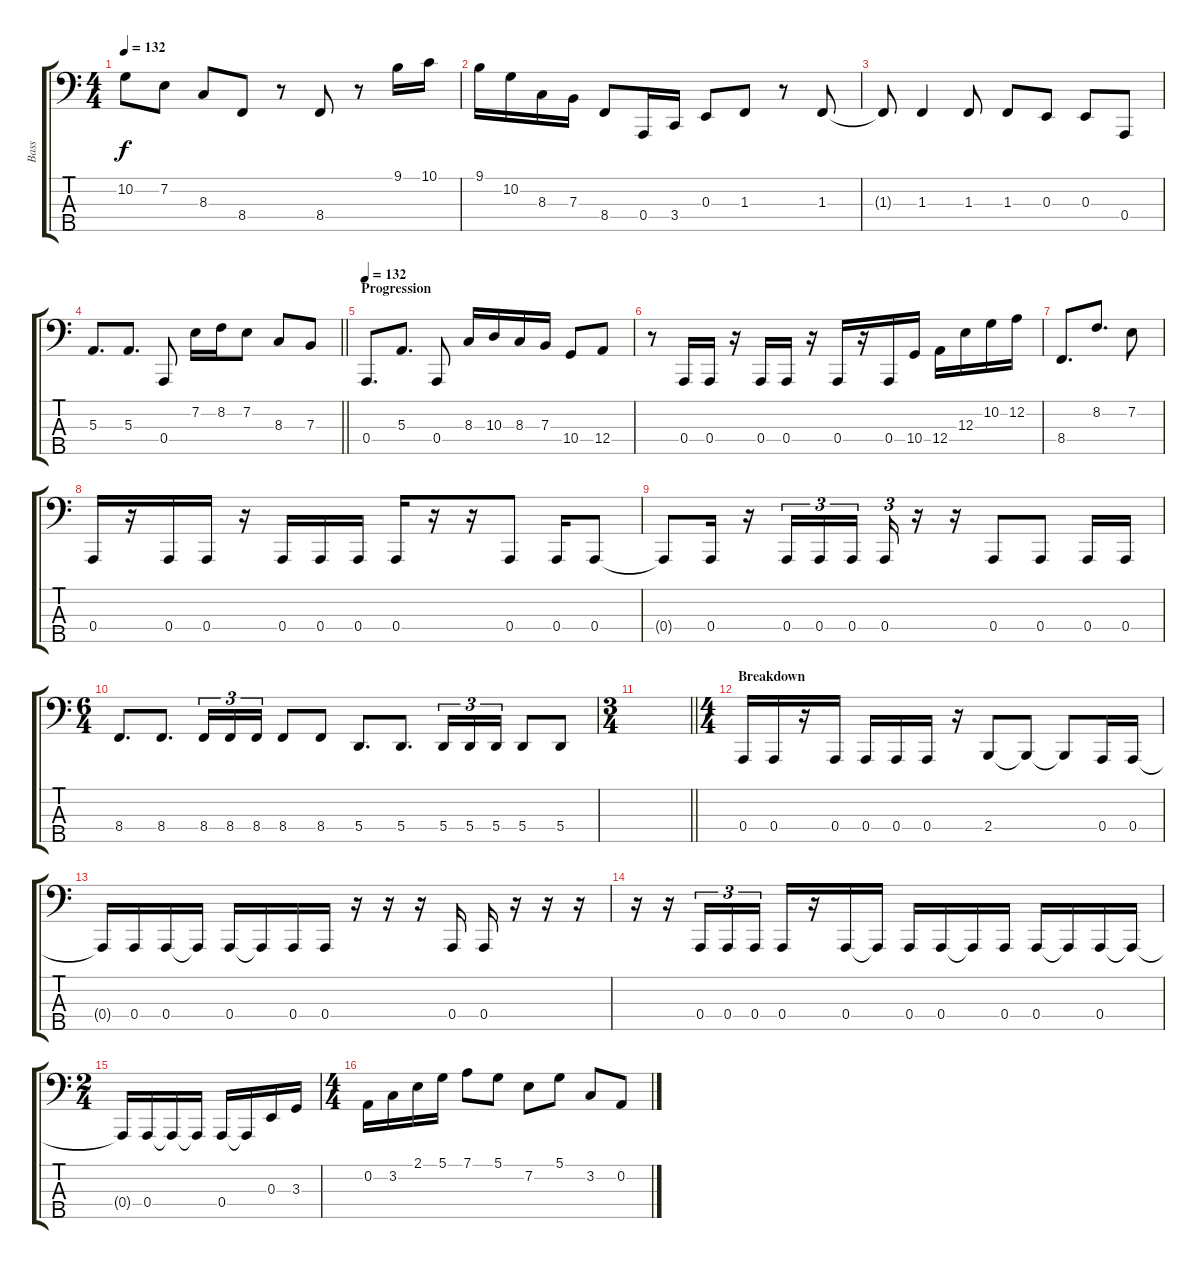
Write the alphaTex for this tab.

\track ("Bass" "Bass") {instrument electricbasspick}
\staff {score tabs}
\tuning (D2 A1 E1 A0 E0) {hide}
\ts (4 4)
\tempo 132
\clef f4
\ks c
10.2.8{dy f} 7.2.8 8.3.8 8.4.8 r.8 8.4.8 r.8 9.1.16 10.1.16 |
9.1.16 10.2.16 8.3.16 7.3.16 8.4.8 0.4.16 3.4.16 0.3.8 1.3.8 r.8 1.3.8 |
1.3{t}.8 1.3.4 1.3.8 1.3.8 0.3.8 0.3.8 0.4.8 |
\barLineRight lightlight
5.3.8{d} 5.3.8{d} 0.4.8 7.2.16 8.2.16 7.2.8 8.3.8 7.3.8 |
\section ("" "Progression")
\tempo 132
0.4.8{d} 5.3.8{d} 0.4.8 8.3.16 10.3.16 8.3.16 7.3.16 10.4.8 12.4.8 |
r.8 0.4.16 0.4.16 r.16 0.4.16 0.4.16 r.16 0.4.16 r.16 0.4.16 10.4.16 12.4.16 12.3.16 10.2.16 12.2.16 |
8.4.8{d} 8.2.8{d} 7.2.8 |
0.4.16 r.16 0.4.16 0.4.16 r.16 0.4.16 0.4.16 0.4.16 0.4.16 r.16 r.16 0.4.8 0.4.16 0.4.8 |
0.4{t}.8 0.4.16 r.16 0.4.16{tu (3 2)} 0.4.16{tu (3 2)} 0.4.16{tu (3 2) beam splitsecondary} 0.4.16{tu (3 2)} r.16 r.16 0.4.8 0.4.8 0.4.16 0.4.16 |
\ts (6 4)
8.4.8{d} 8.4.8{d} 8.4.16{tu (3 2)} 8.4.16{tu (3 2)} 8.4.16{tu (3 2)} 8.4.8 8.4.8 5.4.8{d} 5.4.8{d} 5.4.16{tu (3 2)} 5.4.16{tu (3 2)} 5.4.16{tu (3 2)} 5.4.8 5.4.8 |
\ts (3 4)
\barLineRight lightlight
|
\ts (4 4)
\section ("" "Breakdown")
0.4.16 0.4.16 r.16 0.4.16 0.4.16 0.4.16 0.4.16 r.16 2.4.8 2.4{t}.8 2.4{t}.8 0.4.16 0.4.16 |
0.4{t}.16 0.4.16 0.4.16 0.4{t}.16 0.4.16 0.4{t}.16 0.4.16 0.4.16 r.16 r.16 r.16 0.4.16 0.4.16 r.16 r.16 r.16 |
r.16 r.16 0.4.16{tu (3 2)} 0.4.16{tu (3 2)} 0.4.16{tu (3 2)} 0.4.16 r.16 0.4.16 0.4{t}.16 0.4.16 0.4.16 0.4{t}.16 0.4.16 0.4.16 0.4{t}.16 0.4.16 0.4{t}.16 |
\ts (2 4)
0.4{t}.16 0.4.16 0.4{t}.16 0.4{t}.16 0.4.16 0.4{t}.16 0.3.16 3.3.16 |
\ts (4 4)
0.2.16 3.2.16 2.1.16 5.1.16 7.1.8 5.1.8 7.2.8 5.1.8 3.2.8 0.2.8
